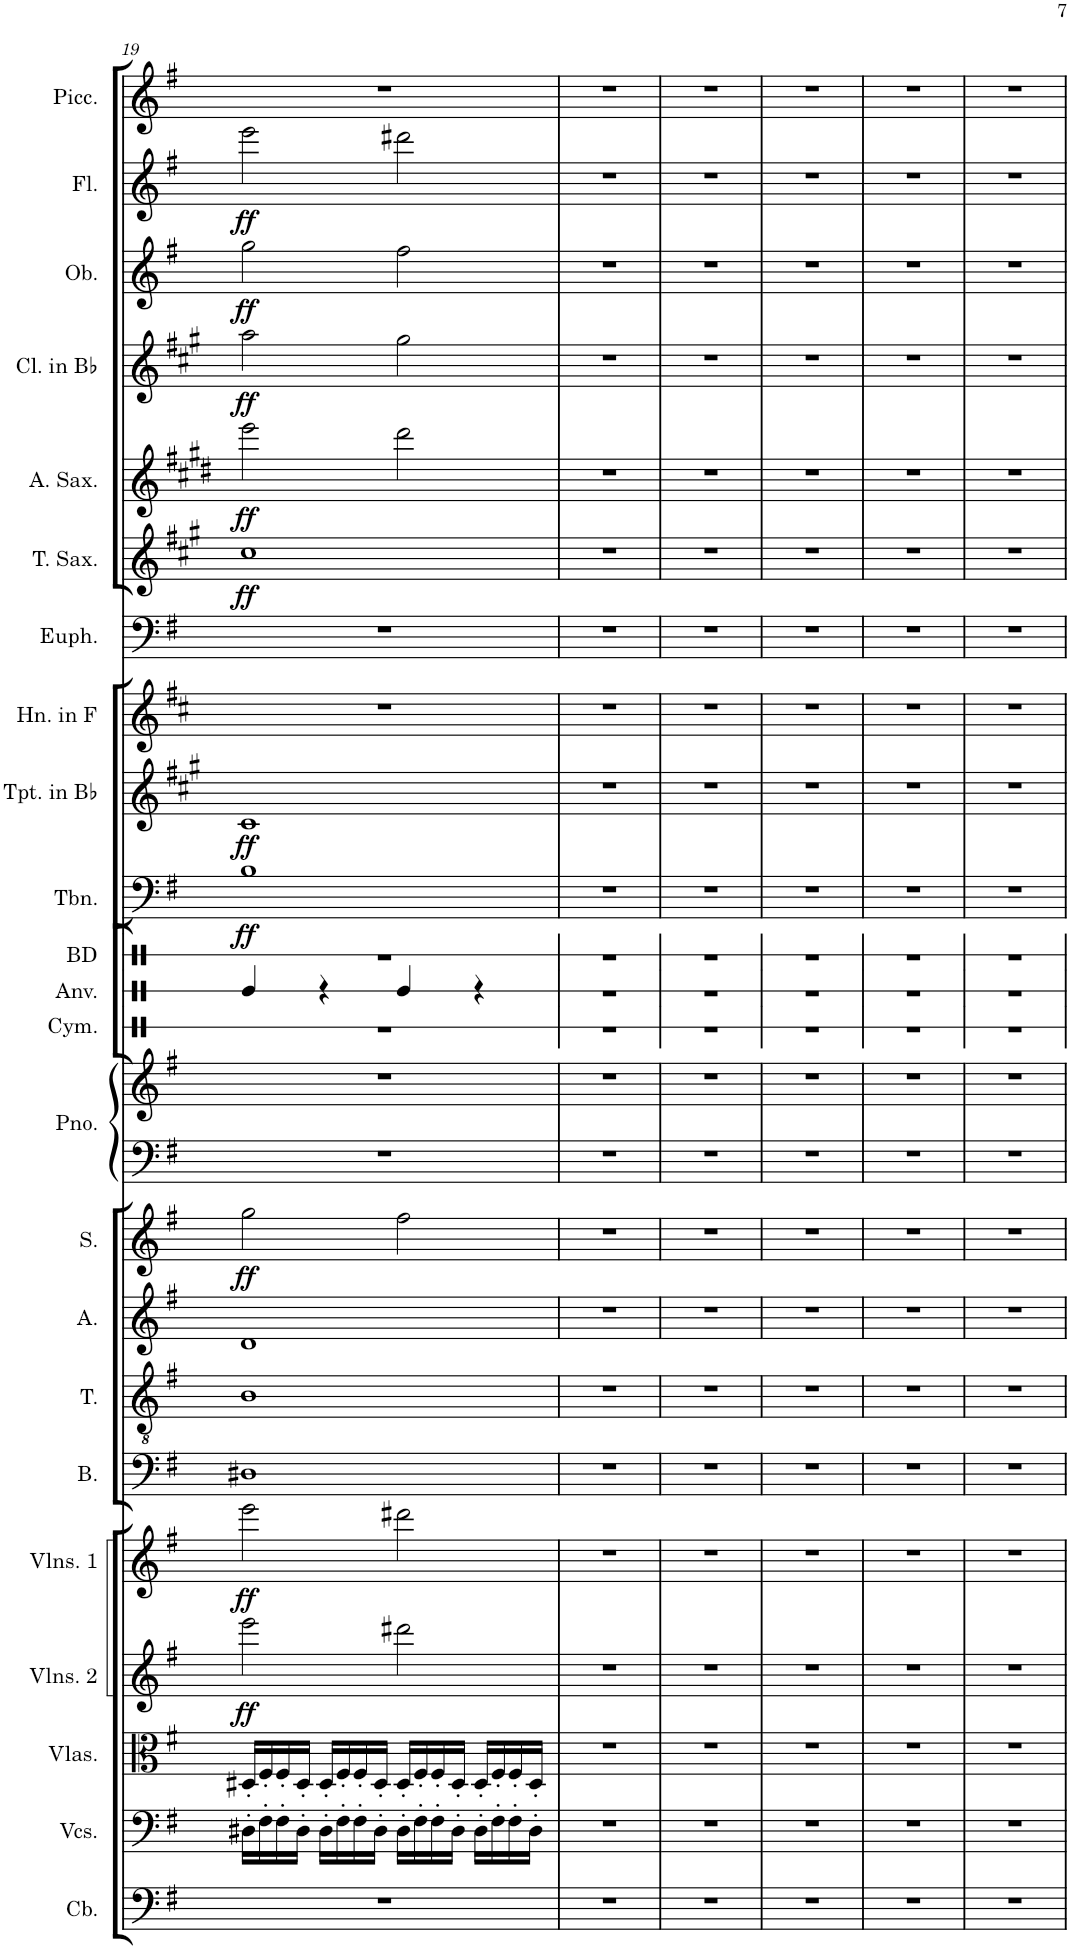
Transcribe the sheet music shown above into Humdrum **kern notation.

**kern	**kern	**kern	**kern	**dynam	**kern	**dynam	**kern	**kern	**kern	**kern	**dynam	**kern	**kern	**kern	**kern	**dynam	**kern	**dynam	**kern	**kern	**kern	**dynam	**kern	**dynam	**kern	**dynam	**kern	**dynam	**kern	**dynam	**kern
*part21	*part20	*part19	*part18	*part18	*part17	*part17	*part16	*part15	*part14	*part13	*part13	*part12	*part12	*part11	*part10	*part10	*part9	*part9	*part8	*part7	*part6	*part6	*part5	*part5	*part4	*part4	*part3	*part3	*part2	*part2	*part1
*staff22	*staff21	*staff20	*staff19	*staff19	*staff18	*staff18	*staff17	*staff16	*staff15	*staff14	*staff14	*staff13	*staff12	*staff11	*staff10	*staff10	*staff9	*staff9	*staff8	*staff7	*staff6	*staff6	*staff5	*staff5	*staff4	*staff4	*staff3	*staff3	*staff2	*staff2	*staff1
*I"Contrabass	*I"Violoncellos	*I"Violas	*I"Violins 2	*	*I"Violins 1	*	*I"Bass	*I"Tenor	*I"Alto	*I"Soprano	*	*I"Piano	*	*I"Bass Drum	*I"Trombone	*	*I"Trumpet in Bb	*	*I"Horn in F	*I"Euphonium	*I"Tenor Saxophone	*	*I"Alto Saxophone	*	*I"Clarinet in Bb	*	*I"Oboe	*	*I"Flute	*	*I"Piccolo
*I'Cb.	*I'Vcs.	*I'Vlas.	*I'Vlns. 2	*	*I'Vlns. 1	*	*I'B.	*I'T.	*I'A.	*I'S.	*	*I'Pno.	*	*I'BD	*I'Tbn.	*	*I'Tpt. in Bb	*	*I'Hn. in F	*I'Euph.	*I'T. Sax.	*	*I'A. Sax.	*	*I'Cl. in Bb	*	*I'Ob.	*	*I'Fl.	*	*I'Picc.
!!LO:PB:g=z
*clefF4	*clefF4	*clefC3	*clefG2	*	*clefG2	*	*clefF4	*clefGv2	*clefG2	*clefG2	*	*clefF4	*clefG2	*clefX	*clefF4	*	*clefG2	*	*clefG2	*clefF4	*clefG2	*	*clefG2	*	*clefG2	*	*clefG2	*	*clefG2	*	*clefG2
*Trd7c12	*	*	*	*	*	*	*	*	*	*	*	*	*	*	*	*	*Trd1c2	*	*Trd4c7	*	*Trd8c14	*	*Trd5c9	*	*Trd1c2	*	*	*	*	*	*Trd-7c-12
*k[f#]	*k[f#]	*k[f#]	*k[f#]	*	*k[f#]	*	*k[f#]	*k[f#]	*k[f#]	*k[f#]	*	*k[f#]	*k[f#]	*k[]	*k[f#]	*	*k[f#c#g#]	*	*k[f#c#]	*k[f#]	*k[f#c#g#]	*	*k[f#c#g#d#]	*	*k[f#c#g#]	*	*k[f#]	*	*k[f#]	*	*k[f#]
*M4/4	*M4/4	*M4/4	*M4/4	*	*M4/4	*	*M4/4	*M4/4	*M4/4	*M4/4	*	*M4/4	*M4/4	*M4/4	*M4/4	*	*M4/4	*	*M4/4	*M4/4	*M4/4	*	*M4/4	*	*M4/4	*	*M4/4	*	*M4/4	*	*M4/4
=19	=19	=19	=19	=19	=19	=19	=19	=19	=19	=19	=19	=19	=19	=19	=19	=19	=19	=19	=19	=19	=19	=19	=19	=19	=19	=19	=19	=19	=19	=19	=19
!	!	!	!	!LO:DY:b	!	!LO:DY:b	!	!	!	!	!LO:DY:b	!	!	!	!	!LO:DY:b	!	!LO:DY:b	!	!	!	!LO:DY:b	!	!LO:DY:b	!	!LO:DY:b	!	!LO:DY:b	!	!LO:DY:b	!
1r	16D#X'\LL	16D#X'/LL	2eee\	ff	2eee\	ff	1D#X	1B	1d	2gg\	ff	1r	1r	1r	1B	ff	1c#	ff	1r	1r	1cc#	ff	2eee\	ff	2aa\	ff	2gg\	ff	2eee\	ff	1r
.	16F#'\	16F#'/	.	.	.	.	.	.	.	.	.	.	.	.	.	.	.	.	.	.	.	.	.	.	.	.	.	.	.	.	.
.	16F#'\	16F#'/	.	.	.	.	.	.	.	.	.	.	.	.	.	.	.	.	.	.	.	.	.	.	.	.	.	.	.	.	.
.	16D#'\JJ	16D#'/JJ	.	.	.	.	.	.	.	.	.	.	.	.	.	.	.	.	.	.	.	.	.	.	.	.	.	.	.	.	.
.	16D#'\LL	16D#'/LL	.	.	.	.	.	.	.	.	.	.	.	.	.	.	.	.	.	.	.	.	.	.	.	.	.	.	.	.	.
.	16F#'\	16F#'/	.	.	.	.	.	.	.	.	.	.	.	.	.	.	.	.	.	.	.	.	.	.	.	.	.	.	.	.	.
.	16F#'\	16F#'/	.	.	.	.	.	.	.	.	.	.	.	.	.	.	.	.	.	.	.	.	.	.	.	.	.	.	.	.	.
.	16D#'\JJ	16D#'/JJ	.	.	.	.	.	.	.	.	.	.	.	.	.	.	.	.	.	.	.	.	.	.	.	.	.	.	.	.	.
.	16D#'\LL	16D#'/LL	2ddd#X\	.	2ddd#X\	.	.	.	.	2ff#\	.	.	.	.	.	.	.	.	.	.	.	.	2ddd#\	.	2gg#\	.	2ff#\	.	2ddd#X\	.	.
.	16F#'\	16F#'/	.	.	.	.	.	.	.	.	.	.	.	.	.	.	.	.	.	.	.	.	.	.	.	.	.	.	.	.	.
.	16F#'\	16F#'/	.	.	.	.	.	.	.	.	.	.	.	.	.	.	.	.	.	.	.	.	.	.	.	.	.	.	.	.	.
.	16D#'\JJ	16D#'/JJ	.	.	.	.	.	.	.	.	.	.	.	.	.	.	.	.	.	.	.	.	.	.	.	.	.	.	.	.	.
.	16D#'\LL	16D#'/LL	.	.	.	.	.	.	.	.	.	.	.	.	.	.	.	.	.	.	.	.	.	.	.	.	.	.	.	.	.
.	16F#'\	16F#'/	.	.	.	.	.	.	.	.	.	.	.	.	.	.	.	.	.	.	.	.	.	.	.	.	.	.	.	.	.
.	16F#'\	16F#'/	.	.	.	.	.	.	.	.	.	.	.	.	.	.	.	.	.	.	.	.	.	.	.	.	.	.	.	.	.
.	16D#'\JJ	16D#'/JJ	.	.	.	.	.	.	.	.	.	.	.	.	.	.	.	.	.	.	.	.	.	.	.	.	.	.	.	.	.
=20	=20	=20	=20	=20	=20	=20	=20	=20	=20	=20	=20	=20	=20	=20	=20	=20	=20	=20	=20	=20	=20	=20	=20	=20	=20	=20	=20	=20	=20	=20	=20
1r	1r	1r	1r	.	1r	.	1r	1r	1r	1r	.	1r	1r	1r	1r	.	1r	.	1r	1r	1r	.	1r	.	1r	.	1r	.	1r	.	1r
=21	=21	=21	=21	=21	=21	=21	=21	=21	=21	=21	=21	=21	=21	=21	=21	=21	=21	=21	=21	=21	=21	=21	=21	=21	=21	=21	=21	=21	=21	=21	=21
1r	1r	1r	1r	.	1r	.	1r	1r	1r	1r	.	1r	1r	1r	1r	.	1r	.	1r	1r	1r	.	1r	.	1r	.	1r	.	1r	.	1r
=22	=22	=22	=22	=22	=22	=22	=22	=22	=22	=22	=22	=22	=22	=22	=22	=22	=22	=22	=22	=22	=22	=22	=22	=22	=22	=22	=22	=22	=22	=22	=22
1r	1r	1r	1r	.	1r	.	1r	1r	1r	1r	.	1r	1r	1r	1r	.	1r	.	1r	1r	1r	.	1r	.	1r	.	1r	.	1r	.	1r
=23	=23	=23	=23	=23	=23	=23	=23	=23	=23	=23	=23	=23	=23	=23	=23	=23	=23	=23	=23	=23	=23	=23	=23	=23	=23	=23	=23	=23	=23	=23	=23
1r	1r	1r	1r	.	1r	.	1r	1r	1r	1r	.	1r	1r	1r	1r	.	1r	.	1r	1r	1r	.	1r	.	1r	.	1r	.	1r	.	1r
=24	=24	=24	=24	=24	=24	=24	=24	=24	=24	=24	=24	=24	=24	=24	=24	=24	=24	=24	=24	=24	=24	=24	=24	=24	=24	=24	=24	=24	=24	=24	=24
1r	1r	1r	1r	.	1r	.	1r	1r	1r	1r	.	1r	1r	1r	1r	.	1r	.	1r	1r	1r	.	1r	.	1r	.	1r	.	1r	.	1r
=	=	=	=	=	=	=	=	=	=	=	=	=	=	=	=	=	=	=	=	=	=	=	=	=	=	=	=	=	=	=	=
*-	*-	*-	*-	*-	*-	*-	*-	*-	*-	*-	*-	*-	*-	*-	*-	*-	*-	*-	*-	*-	*-	*-	*-	*-	*-	*-	*-	*-	*-	*-	*-
